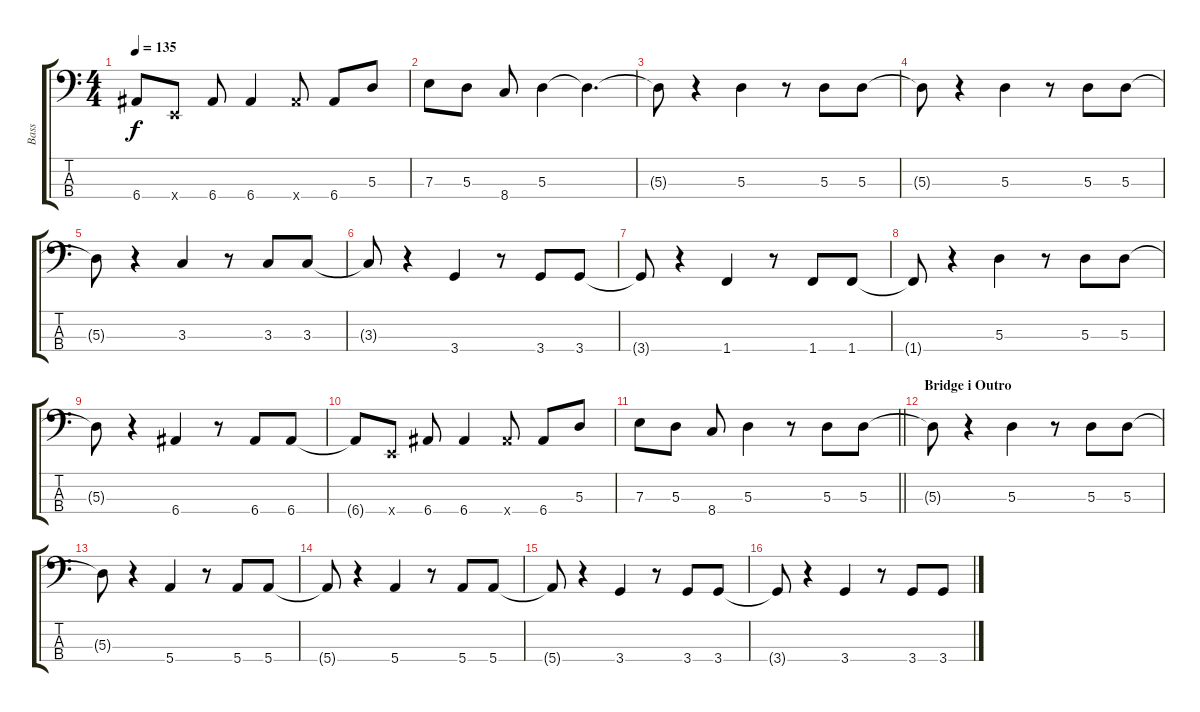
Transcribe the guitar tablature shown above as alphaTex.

\track ("Bass" "Bass") {instrument electricbassfinger}
\staff {score tabs}
\tuning (G2 D2 A1 E1) {hide}
\ts (4 4)
\tempo 135
\clef f4
\ks c
6.4{t}.8{dy f} 0.4{x}.8 6.4.8 6.4.4 6.4{x}.8 6.4.8 5.3.8 |
7.3.8 5.3.8 8.4.8 5.3.4 5.3{t}.4{d} |
5.3{t}.8 r.4 5.3.4 r.8 5.3.8 5.3.8 |
5.3{t}.8 r.4 5.3.4 r.8 5.3.8 5.3.8 |
5.3{t}.8 r.4 3.3.4 r.8 3.3.8 3.3.8 |
3.3{t}.8 r.4 3.4.4 r.8 3.4.8 3.4.8 |
3.4{t}.8 r.4 1.4.4 r.8 1.4.8 1.4.8 |
1.4{t}.8 r.4 5.3.4 r.8 5.3.8 5.3.8 |
5.3{t}.8 r.4 6.4.4 r.8 6.4.8 6.4.8 |
6.4{t}.8 0.4{x}.8 6.4.8 6.4.4 6.4{x}.8 6.4.8 5.3.8 |
\barLineRight lightlight
7.3.8 5.3.8 8.4.8 5.3.4 r.8 5.3.8 5.3.8 |
\section ("" "Bridge i Outro")
5.3{t}.8 r.4 5.3.4 r.8 5.3.8 5.3.8 |
5.3{t}.8 r.4 5.4.4 r.8 5.4.8 5.4.8 |
5.4{t}.8 r.4 5.4.4 r.8 5.4.8 5.4.8 |
5.4{t}.8 r.4 3.4.4 r.8 3.4.8 3.4.8 |
3.4{t}.8 r.4 3.4.4 r.8 3.4.8 3.4.8
